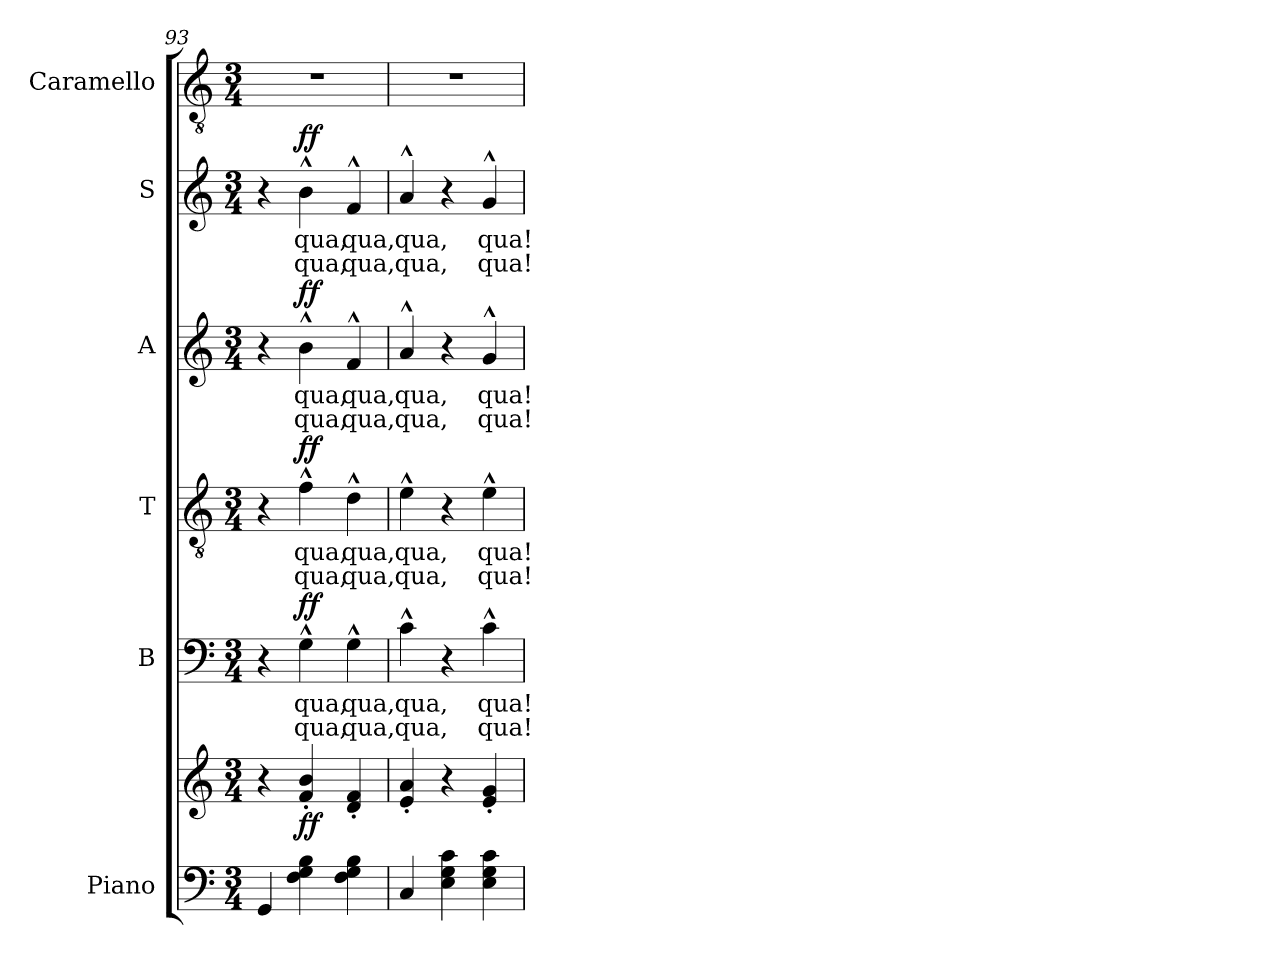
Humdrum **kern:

**kern	**kern	**dynam	**kern	**text	**text	**dynam	**kern	**text	**text	**dynam	**kern	**text	**text	**dynam	**kern	**text	**text	**dynam	**kern
*part6	*part6	*part6	*part5	*part5	*part5	*part5	*part4	*part4	*part4	*part4	*part3	*part3	*part3	*part3	*part2	*part2	*part2	*part2	*part1
*staff7	*staff6	*staff6/7	*staff5	*staff5	*staff5	*staff5	*staff4	*staff4	*staff4	*staff4	*staff3	*staff3	*staff3	*staff3	*staff2	*staff2	*staff2	*staff2	*staff1
*I"Piano	*	*	*I"B	*	*	*	*I"T	*	*	*	*I"A	*	*	*	*I"S	*	*	*	*I"Caramello
*I'Pno	*	*	*I'B	*	*	*	*I'T	*	*	*	*I'A	*	*	*	*I'S	*	*	*	*
*clefF4	*clefG2	*	*clefF4	*	*	*	*clefGv2	*	*	*	*clefG2	*	*	*	*clefG2	*	*	*	*clefGv2
*k[]	*k[]	*	*k[]	*	*	*	*k[]	*	*	*	*k[]	*	*	*	*k[]	*	*	*	*k[]
*M3/4	*M3/4	*	*M3/4	*	*	*	*M3/4	*	*	*	*M3/4	*	*	*	*M3/4	*	*	*	*M3/4
=93	=93	=93	=93	=93	=93	=93	=93	=93	=93	=93	=93	=93	=93	=93	=93	=93	=93	=93	=93
4GG/	4r	.	4r	.	.	.	4r	.	.	.	4r	.	.	.	4r	.	.	.	2.r
!	!	!LO:DY:b	!	!LO:LY:b	!LO:LY:b	!LO:DY:a	!	!LO:LY:b	!LO:LY:b	!LO:DY:a	!	!LO:LY:b	!LO:LY:b	!LO:DY:a	!	!LO:LY:b	!LO:LY:b	!LO:DY:a	!
4F\ 4G\ 4B\	4f/' 4b/'	ff	4G^^\	qua,	qua,	ff	4f^^\	qua,	qua,	ff	4b^^\	qua,	qua,	ff	4b^^\	qua,	qua,	ff	.
!	!	!	!	!LO:LY:b	!LO:LY:b	!	!	!LO:LY:b	!LO:LY:b	!	!	!LO:LY:b	!LO:LY:b	!	!	!LO:LY:b	!LO:LY:b	!	!
4F\ 4G\ 4B\	4d/' 4f/'	.	4G^^\	qua,	qua,	.	4d^^\	qua,	qua,	.	4f^^/	qua,	qua,	.	4f^^/	qua,	qua,	.	.
!!LO:LB:g=z
=94	=94	=94	=94	=94	=94	=94	=94	=94	=94	=94	=94	=94	=94	=94	=94	=94	=94	=94	=94
!	!	!	!	!LO:LY:b	!LO:LY:b	!	!	!LO:LY:b	!LO:LY:b	!	!	!LO:LY:b	!LO:LY:b	!	!	!LO:LY:b	!LO:LY:b	!	!
4C/	4e/' 4a/'	.	4c^^\	qua,	qua,	.	4e^^\	qua,	qua,	.	4a^^/	qua,	qua,	.	4a^^/	qua,	qua,	.	2.r
4E\ 4G\ 4c\	4r	.	4r	.	.	.	4r	.	.	.	4r	.	.	.	4r	.	.	.	.
!	!	!	!	!LO:LY:b	!LO:LY:b	!	!	!LO:LY:b	!LO:LY:b	!	!	!LO:LY:b	!LO:LY:b	!	!	!LO:LY:b	!LO:LY:b	!	!
4E\ 4G\ 4c\	4e/' 4g/'	.	4c^^\	qua!	qua!	.	4e^^\	qua!	qua!	.	4g^^/	qua!	qua!	.	4g^^/	qua!	qua!	.	.
=	=	=	=	=	=	=	=	=	=	=	=	=	=	=	=	=	=	=	=
*-	*-	*-	*-	*-	*-	*-	*-	*-	*-	*-	*-	*-	*-	*-	*-	*-	*-	*-	*-
